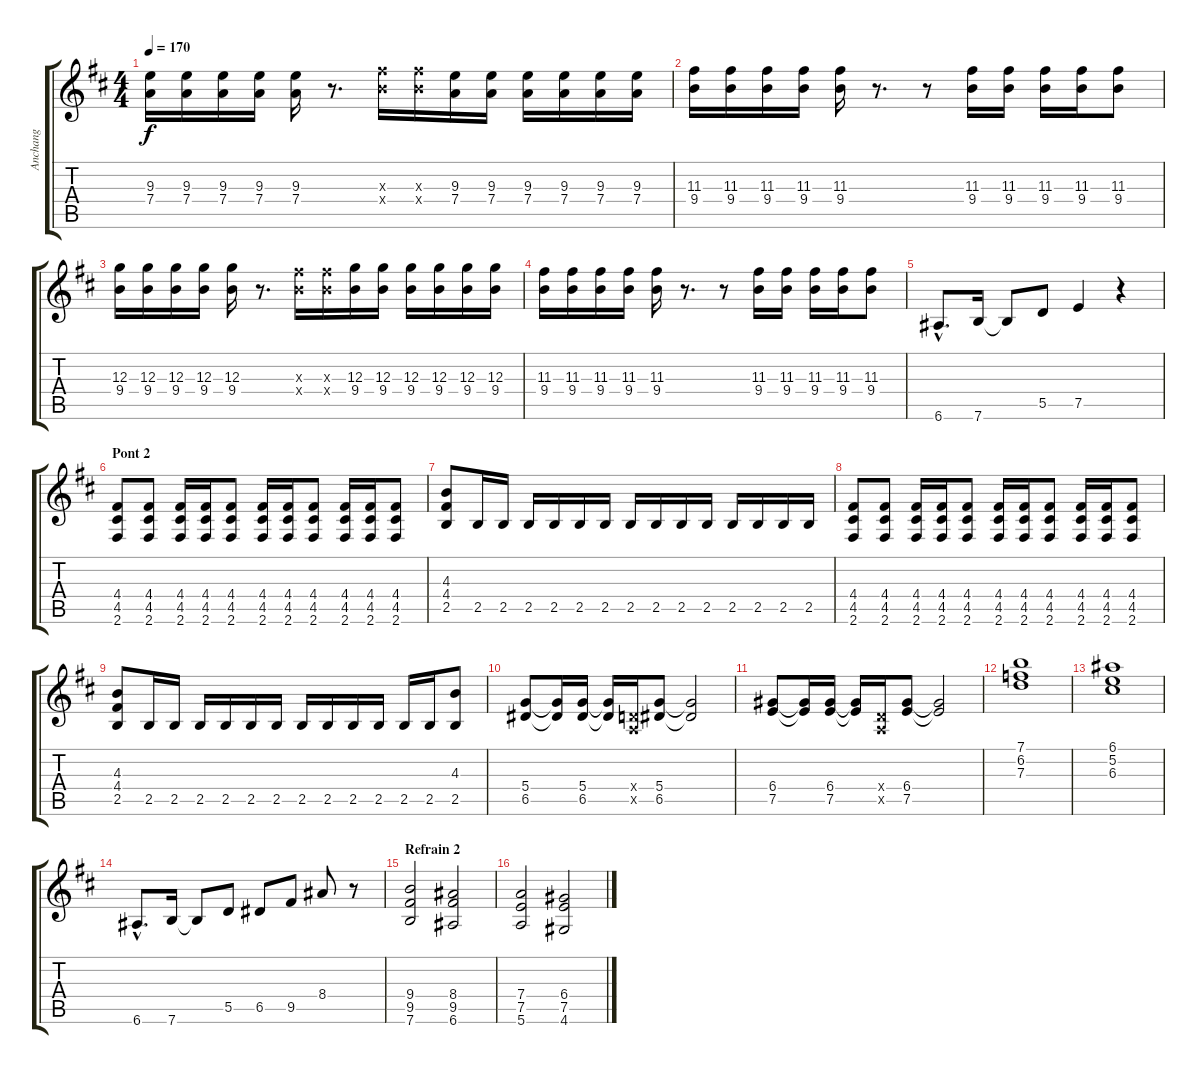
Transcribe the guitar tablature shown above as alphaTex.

\track ("Anchang" "Anchang") {instrument overdrivenguitar}
\staff {score tabs}
\tuning (E4 B3 G3 D3 A2 E2) {hide}
\ts (4 4)
\tempo 170
\clef g2
\ks d
(9.3 7.4).16{dy f} (9.3 7.4).16 (9.3 7.4).16 (9.3 7.4).16 (9.3 7.4).16 r.8{d} (11.3{x} 9.4{x}).16 (11.3{x} 9.4{x}).16 (9.3 7.4).16 (9.3 7.4).16 (9.3 7.4).16 (9.3 7.4).16 (9.3 7.4).16 (9.3 7.4).16 |
(11.3 9.4).16 (11.3 9.4).16 (11.3 9.4).16 (11.3 9.4).16 (11.3 9.4).16 r.8{d} r.8 (11.3 9.4).16 (11.3 9.4).16 (11.3 9.4).16 (11.3 9.4).16 (11.3 9.4).8 |
(12.3 9.4).16 (12.3 9.4).16 (12.3 9.4).16 (12.3 9.4).16 (12.3 9.4).16 r.8{d} (11.3{x} 9.4{x}).16 (11.3{x} 9.4{x}).16 (12.3 9.4).16 (12.3 9.4).16 (12.3 9.4).16 (12.3 9.4).16 (12.3 9.4).16 (12.3 9.4).16 |
(11.3 9.4).16 (11.3 9.4).16 (11.3 9.4).16 (11.3 9.4).16 (11.3 9.4).16 r.8{d} r.8 (11.3 9.4).16 (11.3 9.4).16 (11.3 9.4).16 (11.3 9.4).16 (11.3 9.4).8 |
6.6{hac}.8{d} 7.6.16 7.6{t}.8 5.5.8 7.5.4 r.4 |
\section ("" "Pont 2")
(4.4 4.5 2.6).8 (4.4 4.5 2.6).8 (4.4 4.5 2.6).16 (4.4 4.5 2.6).16 (4.4 4.5 2.6).8 (4.4 4.5 2.6).16 (4.4 4.5 2.6).16 (4.4 4.5 2.6).8 (4.4 4.5 2.6).16 (4.4 4.5 2.6).16 (4.4 4.5 2.6).8 |
(4.3 4.4 2.5).8 2.5.16 2.5.16 2.5.16 2.5.16 2.5.16 2.5.16 2.5.16 2.5.16 2.5.16 2.5.16 2.5.16 2.5.16 2.5.16 2.5.16 |
(4.4 4.5 2.6).8 (4.4 4.5 2.6).8 (4.4 4.5 2.6).16 (4.4 4.5 2.6).16 (4.4 4.5 2.6).8 (4.4 4.5 2.6).16 (4.4 4.5 2.6).16 (4.4 4.5 2.6).8 (4.4 4.5 2.6).16 (4.4 4.5 2.6).16 (4.4 4.5 2.6).8 |
(4.3 4.4 2.5).8 2.5.16 2.5.16 2.5.16 2.5.16 2.5.16 2.5.16 2.5.16 2.5.16 2.5.16 2.5.16 2.5.16 2.5.16 (4.3 2.5).8 |
(5.4 6.5).8 (5.4{t} 6.5{t}).16 (5.4 6.5).16 (5.4{t} 6.5{t}).16 (0.4{x} 0.5{x}).16 (5.4 6.5).8 (5.4{t} 6.5{t}).2 |
(6.4 7.5).8 (6.4{t} 7.5{t}).16 (6.4 7.5).16 (6.4{t} 7.5{t}).16 (0.4{x} 0.5{x}).16 (6.4 7.5).8 (6.4{t} 7.5{t}).2 |
(7.1 6.2 7.3).1 |
(6.1 5.2 6.3).1 |
6.6{hac}.8{d} 7.6.16 7.6{t}.8 5.5.8 6.5.8 9.5.8 8.4.8 r.8 |
\section ("" "Refrain 2")
(9.4 9.5 7.6).2 (8.4 9.5 6.6).2 |
(7.4 7.5 5.6).2 (6.4 7.5 4.6).2
